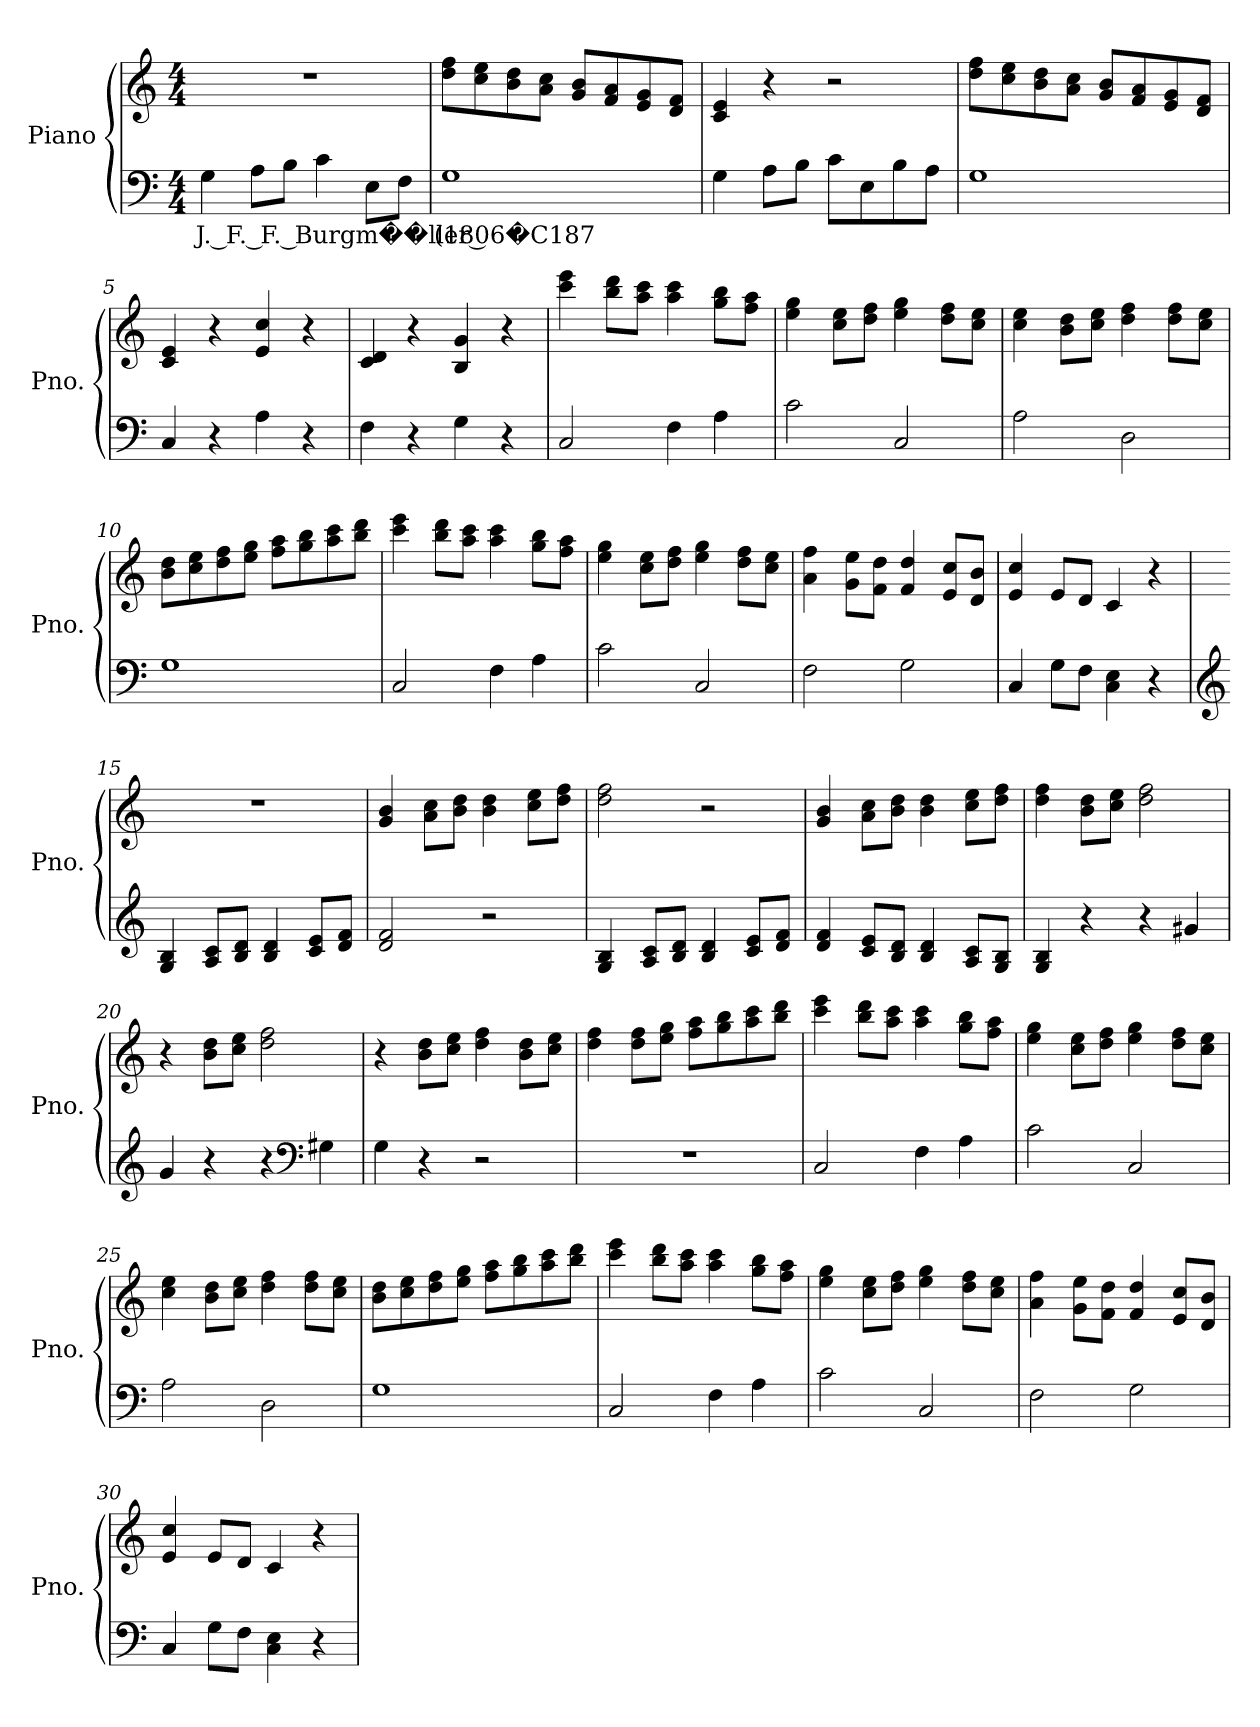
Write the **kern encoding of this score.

**kern	**text	**kern
*part2	*part2	*part1
*staff2	*staff2	*staff1
*I"Piano	*	*I"Piano
*I'Pno.	*	*I'Pno.
*clefF4	*	*clefG2
*k[]	*	*k[]
*M4/4	*	*M4/4
*MM152	*	*MM152
=1	=1	=1
!	!LO:LY:b	!
4G\	J. F. F. Burgm��ller (1806�C187	1r
8A\L	.	.
8B\J	.	.
4c\	.	.
8E\L	.	.
8F\J	.	.
=2	=2	=2
1G	.	8dd\ 8ff\L
.	.	8cc\ 8ee\
.	.	8b\ 8dd\
.	.	8a\ 8cc\J
.	.	8g/ 8b/L
.	.	8f/ 8a/
.	.	8e/ 8g/
.	.	8d/ 8f/J
=3	=3	=3
4G\	.	4c/ 4e/
8A\L	.	4r
8B\J	.	.
8c\L	.	2r
8E\	.	.
8B\	.	.
8A\J	.	.
!!LO:LB:g=z
=4	=4	=4
1G	.	8dd\ 8ff\L
.	.	8cc\ 8ee\
.	.	8b\ 8dd\
.	.	8a\ 8cc\J
.	.	8g/ 8b/L
.	.	8f/ 8a/
.	.	8e/ 8g/
.	.	8d/ 8f/J
=5	=5	=5
4C/	.	4c/ 4e/
4r	.	4r
4A\	.	4e/ 4cc/
4r	.	4r
=6	=6	=6
4F\	.	4c/ 4d/
4r	.	4r
4G\	.	4B/ 4g/
4r	.	4r
=7	=7	=7
2C/	.	4ccc\ 4eee\
.	.	8bb\ 8ddd\L
.	.	8aa\ 8ccc\J
4F\	.	4aa\ 4ccc\
4A\	.	8gg\ 8bb\L
.	.	8ff\ 8aa\J
=8	=8	=8
2c\	.	4ee\ 4gg\
.	.	8cc\ 8ee\L
.	.	8dd\ 8ff\J
2C/	.	4ee\ 4gg\
.	.	8dd\ 8ff\L
.	.	8cc\ 8ee\J
=9	=9	=9
2A\	.	4cc\ 4ee\
.	.	8b\ 8dd\L
.	.	8cc\ 8ee\J
2D\	.	4dd\ 4ff\
.	.	8dd\ 8ff\L
.	.	8cc\ 8ee\J
!!LO:LB:g=z
=10	=10	=10
1G	.	8b\ 8dd\L
.	.	8cc\ 8ee\
.	.	8dd\ 8ff\
.	.	8ee\ 8gg\J
.	.	8ff\ 8aa\L
.	.	8gg\ 8bb\
.	.	8aa\ 8ccc\
.	.	8bb\ 8ddd\J
=11	=11	=11
2C/	.	4ccc\ 4eee\
.	.	8bb\ 8ddd\L
.	.	8aa\ 8ccc\J
4F\	.	4aa\ 4ccc\
4A\	.	8gg\ 8bb\L
.	.	8ff\ 8aa\J
=12	=12	=12
2c\	.	4ee\ 4gg\
.	.	8cc\ 8ee\L
.	.	8dd\ 8ff\J
2C/	.	4ee\ 4gg\
.	.	8dd\ 8ff\L
.	.	8cc\ 8ee\J
=13	=13	=13
2F\	.	4a\ 4ff\
.	.	8g\ 8ee\L
.	.	8f\ 8dd\J
2G\	.	4f/ 4dd/
.	.	8e/ 8cc/L
.	.	8d/ 8b/J
=14	=14	=14
4C/	.	4e/ 4cc/
8G\L	.	8e/L
8F\J	.	8d/J
4C\ 4E\	.	4c/
4r	.	4r
!!LO:LB:g=z
=15	=15	=15
*clefG2	*	*
4G/ 4B/	.	1r
8A/ 8c/L	.	.
8B/ 8d/J	.	.
4B/ 4d/	.	.
8c/ 8e/L	.	.
8d/ 8f/J	.	.
=16	=16	=16
2d/ 2f/	.	4g/ 4b/
.	.	8a\ 8cc\L
.	.	8b\ 8dd\J
2r	.	4b\ 4dd\
.	.	8cc\ 8ee\L
.	.	8dd\ 8ff\J
=17	=17	=17
4G/ 4B/	.	2dd\ 2ff\
8A/ 8c/L	.	.
8B/ 8d/J	.	.
4B/ 4d/	.	2r
8c/ 8e/L	.	.
8d/ 8f/J	.	.
=18	=18	=18
4d/ 4f/	.	4g/ 4b/
8c/ 8e/L	.	8a\ 8cc\L
8B/ 8d/J	.	8b\ 8dd\J
4B/ 4d/	.	4b\ 4dd\
8A/ 8c/L	.	8cc\ 8ee\L
8G/ 8B/J	.	8dd\ 8ff\J
=19	=19	=19
4G/ 4B/	.	4dd\ 4ff\
4r	.	8b\ 8dd\L
.	.	8cc\ 8ee\J
4r	.	2dd\ 2ff\
4g#X/	.	.
!!LO:LB:g=z
=20	=20	=20
4g/	.	4r
4r	.	8b\ 8dd\L
.	.	8cc\ 8ee\J
4r	.	2dd\ 2ff\
*clefF4	*	*
4G#X\	.	.
=21	=21	=21
4G\	.	4r
4r	.	8b\ 8dd\L
.	.	8cc\ 8ee\J
2r	.	4dd\ 4ff\
.	.	8b\ 8dd\L
.	.	8cc\ 8ee\J
=22	=22	=22
1r	.	4dd\ 4ff\
.	.	8dd\ 8ff\L
.	.	8ee\ 8gg\J
.	.	8ff\ 8aa\L
.	.	8gg\ 8bb\
.	.	8aa\ 8ccc\
.	.	8bb\ 8ddd\J
=23	=23	=23
2C/	.	4ccc\ 4eee\
.	.	8bb\ 8ddd\L
.	.	8aa\ 8ccc\J
4F\	.	4aa\ 4ccc\
4A\	.	8gg\ 8bb\L
.	.	8ff\ 8aa\J
=24	=24	=24
2c\	.	4ee\ 4gg\
.	.	8cc\ 8ee\L
.	.	8dd\ 8ff\J
2C/	.	4ee\ 4gg\
.	.	8dd\ 8ff\L
.	.	8cc\ 8ee\J
!!LO:LB:g=z
=25	=25	=25
2A\	.	4cc\ 4ee\
.	.	8b\ 8dd\L
.	.	8cc\ 8ee\J
2D\	.	4dd\ 4ff\
.	.	8dd\ 8ff\L
.	.	8cc\ 8ee\J
=26	=26	=26
1G	.	8b\ 8dd\L
.	.	8cc\ 8ee\
.	.	8dd\ 8ff\
.	.	8ee\ 8gg\J
.	.	8ff\ 8aa\L
.	.	8gg\ 8bb\
.	.	8aa\ 8ccc\
.	.	8bb\ 8ddd\J
=27	=27	=27
2C/	.	4ccc\ 4eee\
.	.	8bb\ 8ddd\L
.	.	8aa\ 8ccc\J
4F\	.	4aa\ 4ccc\
4A\	.	8gg\ 8bb\L
.	.	8ff\ 8aa\J
=28	=28	=28
2c\	.	4ee\ 4gg\
.	.	8cc\ 8ee\L
.	.	8dd\ 8ff\J
2C/	.	4ee\ 4gg\
.	.	8dd\ 8ff\L
.	.	8cc\ 8ee\J
=29	=29	=29
2F\	.	4a\ 4ff\
.	.	8g\ 8ee\L
.	.	8f\ 8dd\J
2G\	.	4f/ 4dd/
.	.	8e/ 8cc/L
.	.	8d/ 8b/J
=30	=30	=30
4C/	.	4e/ 4cc/
8G\L	.	8e/L
8F\J	.	8d/J
4C\ 4E\	.	4c/
4r	.	4r
=	=	=
*-	*-	*-
